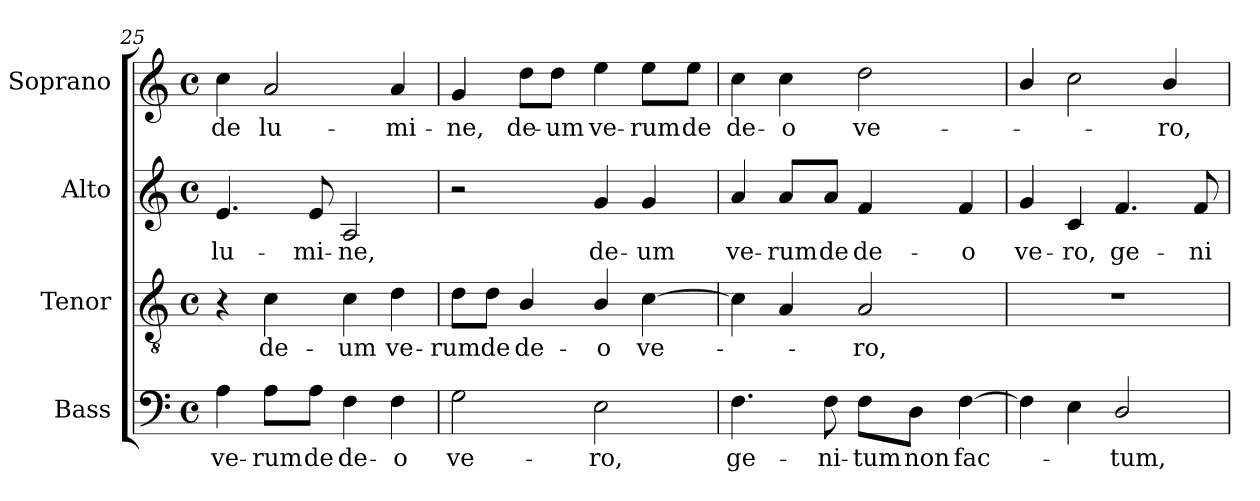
**kern	**text	**kern	**text	**kern	**text	**kern	**text
*part4	*part4	*part3	*part3	*part2	*part2	*part1	*part1
*staff4	*staff4	*staff3	*staff3	*staff2	*staff2	*staff1	*staff1
*I"Bass	*	*I"Tenor	*	*I"Alto	*	*I"Soprano	*
*I'B.	*	*I'T.	*	*I'A.	*	*I'S.	*
!!LO:LB:g=z
*clefF4	*	*clefGv2	*	*clefG2	*	*clefG2	*
*	*	*ITrd7c12	*	*	*	*	*
*k[]	*	*k[]	*	*k[]	*	*k[]	*
*C:	*	*C:	*	*C:	*	*C:	*
*M4/4	*	*M4/4	*	*M4/4	*	*M4/4	*
*met(c)	*	*met(c)	*	*met(c)	*	*met(c)	*
=25	=25	=25	=25	=25	=25	=25	=25
!	!LO:LY:b:color=#000000	!	!	!	!	!	!
!	!	!	!	!	!LO:LY:b:color=#000000	!	!
!	!	!	!	!	!	!	!LO:LY:b:color=#000000
4Ai\	ve-	4r	.	4.ei/	lu-	4cci\	de
!	!LO:LY:b:color=#000000	!	!	!	!	!	!
!	!	!	!LO:LY:b:color=#000000	!	!	!	!
!	!	!	!	!	!	!	!LO:LY:b:color=#000000
8Ai\L	-rum	4Ci\	de-	.	.	2ai/	lu-
!	!LO:LY:b:color=#000000	!	!	!	!	!	!
!	!	!	!	!	!LO:LY:b:color=#000000	!	!
8Ai\J	de	.	.	8ei/	-mi-	.	.
!	!LO:LY:b:color=#000000	!	!	!	!	!	!
!	!	!	!LO:LY:b:color=#000000	!	!	!	!
!	!	!	!	!	!LO:LY:b:color=#000000	!	!
4Fi\	de-	4Ci\	-um	2Ai/	-ne,	.	.
!	!LO:LY:b:color=#000000	!	!	!	!	!	!
!	!	!	!LO:LY:b:color=#000000	!	!	!	!
!	!	!	!	!	!	!	!LO:LY:b:color=#000000
4Fi\	-o	4Di\	ve-	.	.	4ai/	-mi-
=26	=26	=26	=26	=26	=26	=26	=26
!	!LO:LY:b:color=#000000	!	!	!	!	!	!
!	!	!	!LO:LY:b:color=#000000	!	!	!	!
!	!	!	!	!	!	!	!LO:LY:b:color=#000000
2Gi\	ve-	8Di\L	-rum	2r	.	4gi/	-ne,
!	!	!	!LO:LY:b:color=#000000	!	!	!	!
.	.	8Di\J	de	.	.	.	.
!	!	!	!LO:LY:b:color=#000000	!	!	!	!
!	!	!	!	!	!	!	!LO:LY:b:color=#000000
.	.	4BBi/	de-	.	.	8ddi\L	de-
!	!	!	!	!	!	!	!LO:LY:b:color=#000000
.	.	.	.	.	.	8ddi\J	-um
!	!LO:LY:b:color=#000000	!	!	!	!	!	!
!	!	!	!LO:LY:b:color=#000000	!	!	!	!
!	!	!	!	!	!LO:LY:b:color=#000000	!	!
!	!	!	!	!	!	!	!LO:LY:b:color=#000000
2Ei\	-ro,	4BBi/	-o	4gi/	de-	4eei\	ve-
!	!	!	!LO:LY:b:color=#000000	!	!	!	!
!	!	!	!	!	!LO:LY:b:color=#000000	!	!
!	!	!	!	!	!	!	!LO:LY:b:color=#000000
.	.	[4Ci\	ve-	4gi/	-um	8eei\L	-rum
!	!	!	!	!	!	!	!LO:LY:b:color=#000000
.	.	.	.	.	.	8eei\J	de
=27	=27	=27	=27	=27	=27	=27	=27
!	!LO:LY:b:color=#000000	!	!	!	!	!	!
!	!	!	!	!	!LO:LY:b:color=#000000	!	!
!	!	!	!	!	!	!	!LO:LY:b:color=#000000
4.Fi\	ge-	4Ci\]	.	4ai/	ve-	4cci\	de-
!	!	!	!	!	!LO:LY:b:color=#000000	!	!
!	!	!	!	!	!	!	!LO:LY:b:color=#000000
.	.	4AAi/	.	8ai/L	-rum	4cci\	-o
!	!LO:LY:b:color=#000000	!	!	!	!	!	!
!	!	!	!	!	!LO:LY:b:color=#000000	!	!
8Fi\	-ni-	.	.	8ai/J	de	.	.
!	!LO:LY:b:color=#000000	!	!	!	!	!	!
!	!	!	!LO:LY:b:color=#000000	!	!	!	!
!	!	!	!	!	!LO:LY:b:color=#000000	!	!
!	!	!	!	!	!	!	!LO:LY:b:color=#000000
8Fi\L	-tum	2AAi/	-ro,	4fi/	de-	2ddi\	ve-
!	!LO:LY:b:color=#000000	!	!	!	!	!	!
8Di\J	non	.	.	.	.	.	.
!	!LO:LY:b:color=#000000	!	!	!	!	!	!
!	!	!	!	!	!LO:LY:b:color=#000000	!	!
[4Fi\	fac-	.	.	4fi/	-o	.	.
=28	=28	=28	=28	=28	=28	=28	=28
!	!	!	!	!	!LO:LY:b:color=#000000	!	!
4Fi\]	.	1r	.	4gi/	ve-	4bi/	.
!	!	!	!	!	!LO:LY:b:color=#000000	!	!
4Ei\	.	.	.	4ci/	-ro,	2cci\	.
!	!LO:LY:b:color=#000000	!	!	!	!	!	!
!	!	!	!	!	!LO:LY:b:color=#000000	!	!
2Di/	-tum,	.	.	4.fi/	ge-	.	.
!	!	!	!	!	!	!	!LO:LY:b:color=#000000
.	.	.	.	.	.	4bi/	-ro,
!	!	!	!	!	!LO:LY:b:color=#000000	!	!
.	.	.	.	8fi/	-ni-	.	.
=	=	=	=	=	=	=	=
*-	*-	*-	*-	*-	*-	*-	*-
